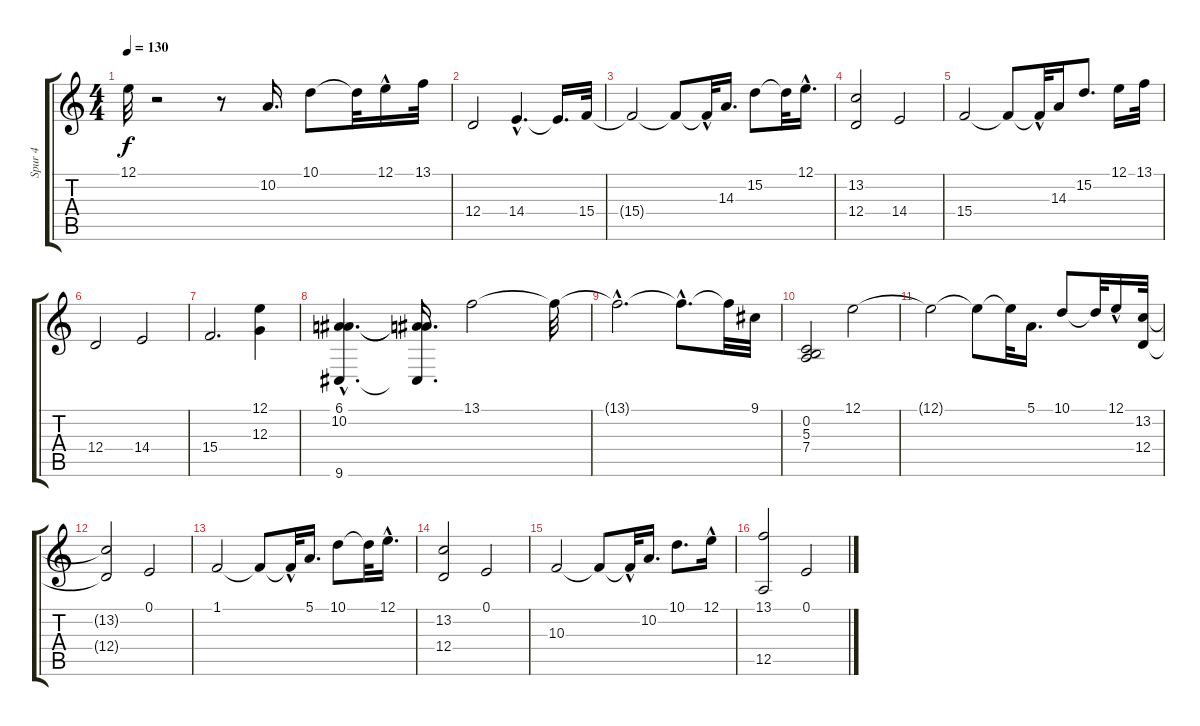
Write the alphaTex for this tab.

\track ("Spur 4" "Spur 4") {instrument rockorgan}
\staff {score tabs}
\tuning (E4 B3 G3 D3 A2 E2) {hide}
\ts (4 4)
\tempo 130
\clef g2
\ks c
12.1{t}.32{dy f} r.2 r.8 10.2.16{d} 10.1.8 10.1{t}.32 12.1{hac}.16 13.1.32 |
12.4.2 14.4{hac}.4{d} 14.4{t}.16{d} 15.4.32 |
15.4{t}.2 15.4{t}.8 15.4{hac t}.32 14.3.16{d} 15.2.8 15.2{t}.32 12.1{hac}.16{d} |
(13.2 12.4).2 14.4.2 |
15.4.2 15.4{t}.8 15.4{hac t}.32 14.3.16 15.2.8{d} 12.1.16 13.1.32 |
12.4.2 14.4.2 |
15.4.2{d} (12.1 12.3).4 |
(6.1{hac} 10.2{hac} 9.6{hac}).4{d} (6.1{t} 10.2{t} 9.6{t}).16{d} 13.1.2 13.1{t}.32 |
13.1{hac t}.2{d} 13.1{hac t}.8{d} 13.1{t}.32 9.1.32 |
(0.2 5.3 7.4).2 12.1.2 |
12.1{t}.2 12.1{t}.8 12.1{t}.32 5.1.16{d} 10.1.8 10.1{t}.32 12.1{hac}.16 (13.2 12.4).32 |
(13.2{t} 12.4{t}).2 0.1.2 |
1.1.2 1.1{t}.8 1.1{hac t}.32 5.1.16{d} 10.1.8 10.1{t}.32 12.1{hac}.16{d} |
(13.2 12.4).2 0.1.2 |
10.3.2 10.3{t}.8 10.3{hac t}.32 10.2.16{d} 10.1.8{d} 12.1{hac}.16 |
(13.1 12.5).2 0.1.2
